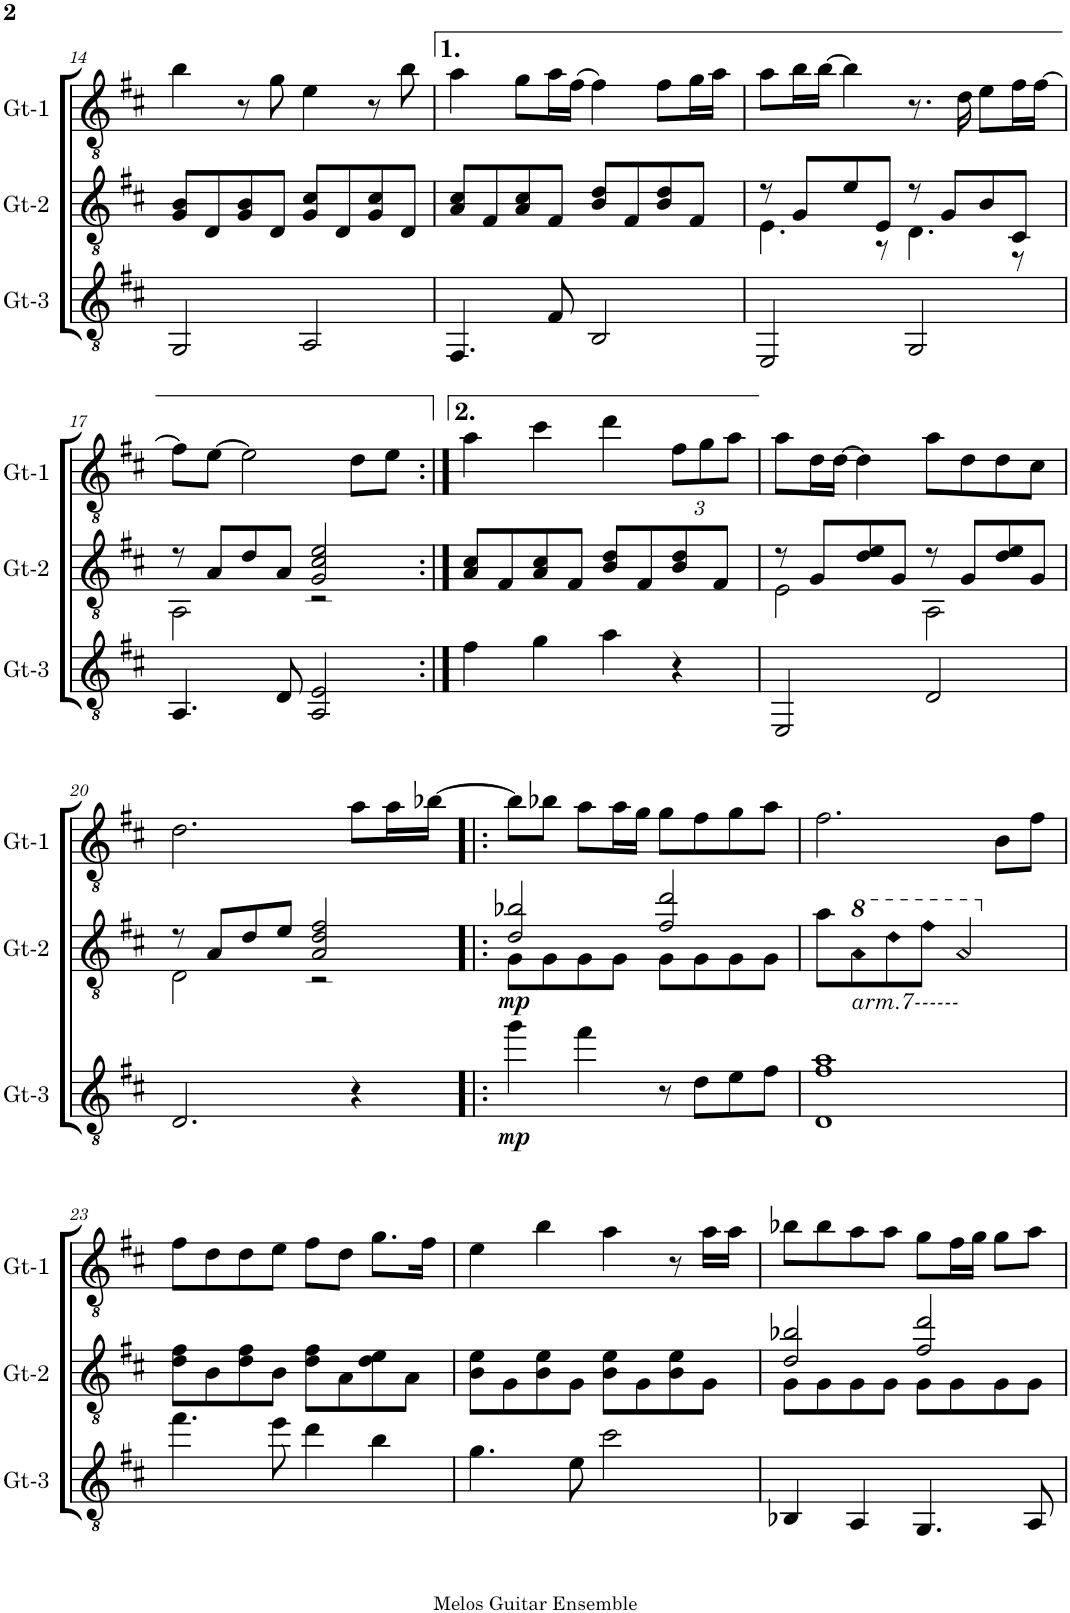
**kern	**dynam	**kern	**dynam	**kern
*part3	*part3	*part2	*part2	*part1
*staff3	*staff3	*staff2	*staff2	*staff1
*I"Gt-3	*	*I"Gt-2	*	*I"Gt-1
*I'Gt-3	*	*I'Gt-2	*	*I'Gt-1
!!LO:PB:g=z
*clefGv2	*	*clefGv2	*	*clefGv2
*k[f#c#]	*	*k[f#c#]	*	*k[f#c#]
*M4/4	*	*M4/4	*	*M4/4
=14	=14	=14	=14	=14
2GG/	.	8G/ 8B/L	.	4b\
.	.	8D/	.	.
.	.	8G/ 8B/	.	8r
.	.	8D/J	.	8g\
2AA/	.	8G/ 8c#/L	.	4e\
.	.	8D/	.	.
.	.	8G/ 8c#/	.	8r
.	.	8D/J	.	8b\
=15	=15	=15	=15	=15
4.FF#/	.	8A/ 8c#/L	.	4a\
.	.	8F#/	.	.
.	.	8A/ 8c#/	.	8g\L
8F#/	.	8F#/J	.	16a\L
.	.	.	.	(16f#\JJ
2BB/	.	8B/ 8d/L	.	4f#\)
.	.	8F#/	.	.
.	.	8B/ 8d/	.	8f#\L
.	.	8F#/J	.	16g\L
.	.	.	.	16a\JJ
=16	=16	=16	=16	=16
*	*	*^	*	*
2EE/	.	8r	4.E\	.	8a\L
.	.	8G/L	.	.	16b\L
.	.	.	.	.	[16b\JJ
.	.	8e/	.	.	4b\]
.	.	8E/J	8r	.	.
2GG/	.	8r	4.D\	.	8.r
.	.	8G/L	.	.	.
.	.	.	.	.	16d\
.	.	8B/	.	.	8e\L
.	.	8C#/J	8r	.	16f#\L
.	.	.	.	.	[16f#\JJ
!!LO:LB:g=z
=17	=17	=17	=17	=17	=17
4.AA/	.	8r	2AA\	.	8f#\L]
.	.	8A/L	.	.	[8e\J
.	.	8d/	.	.	2e\]
8D/	.	8A/J	.	.	.
2AA/ 2E/	.	2G/ 2c#/ 2e/	2r	.	.
.	.	.	.	.	8d\L
.	.	.	.	.	8e\J
*	*	*v	*v	*	*
=18:|!	=18:|!	=18:|!	=18:|!	=18:|!
4f#\	.	8A/ 8c#/L	.	4a\
.	.	8F#/	.	.
4g\	.	8A/ 8c#/	.	4cc#\
.	.	8F#/J	.	.
4a\	.	8B/ 8d/L	.	4dd\
.	.	8F#/	.	.
*	*	*	*	*Xbrackettup
4r	.	8B/ 8d/	.	12f#\L
.	.	.	.	12g\
.	.	8F#/J	.	.
.	.	.	.	12a\J
=19	=19	=19	=19	=19
*	*	*^	*	*
2EE/	.	8r	2E\	.	8a\L
.	.	8G/L	.	.	16d\L
.	.	.	.	.	[16d\JJ
.	.	8d/ 8e/	.	.	4d\]
.	.	8G/J	.	.	.
2D/	.	8r	2AA\	.	8a\L
.	.	8G/L	.	.	8d\
.	.	8d/ 8e/	.	.	8d\
.	.	8G/J	.	.	8c#\J
!!LO:LB:g=z
=20	=20	=20	=20	=20	=20
2.D/	.	8r	2D\	.	2.d\
.	.	8A/L	.	.	.
.	.	8d/	.	.	.
.	.	8e/J	.	.	.
.	.	2A/ 2d/ 2f#/	2r	.	.
4r	.	.	.	.	8a\L
.	.	.	.	.	16a\L
.	.	.	.	.	[16b-X\JJ
=21!|:	=21!|:	=21!|:	=21!|:	=21!|:	=21!|:
!	!LO:DY:b	!	!	!LO:DY:b	!
4gg\	mp	2d/ 2b-X/	8G\L	mp	8b-\L]
.	.	.	8G\	.	8b-X\J
4ff#\	.	.	8G\	.	8a\L
.	.	.	8G\J	.	16a\L
.	.	.	.	.	16g\JJ
8r	.	2f#/ 2dd/	8G\L	.	8g\L
8d\L	.	.	8G\	.	8f#\
8e\	.	.	8G\	.	8g\
8f#\J	.	.	8G\J	.	8a\J
*	*	*v	*v	*	*
=22	=22	=22	=22	=22
1D 1f# 1a	.	8a\L	.	2.f#\
*	*	*8va	*	*
!	!	!LO:TX:b:i:t=arm.7------	!	!
!	!	!LO:N:head=diamond	!	!
.	.	8a\	.	.
!	!	!LO:N:head=diamond	!	!
.	.	8dd\	.	.
!	!	!LO:N:head=diamond	!	!
.	.	8ff#\J	.	.
!	!	!LO:N:head=diamond	!	!
.	.	2a/	.	.
.	.	.	.	8B\L
.	.	.	.	8f#\J
!!LO:LB:g=z
=23	=23	=23	=23	=23
*	*	*X8va	*	*
4.ff#\	.	8d\ 8f#\L	.	8f#\L
.	.	8B\	.	8d\
.	.	8d\ 8f#\	.	8d\
8ee\	.	8B\J	.	8e\J
4dd\	.	8d\ 8f#\L	.	8f#\L
.	.	8A\	.	8d\J
4b\	.	8d\ 8e\	.	8.g\L
.	.	8A\J	.	.
.	.	.	.	16f#\Jk
=24	=24	=24	=24	=24
4.g\	.	8B\ 8e\L	.	4e\
.	.	8G\	.	.
.	.	8B\ 8e\	.	4b\
8e\	.	8G\J	.	.
2cc#\	.	8B\ 8e\L	.	4a\
.	.	8G\	.	.
.	.	8B\ 8e\	.	8r
.	.	8G\J	.	16a\LL
.	.	.	.	16a\JJ
=25	=25	=25	=25	=25
*	*	*^	*	*
4BB-X/	.	2d/ 2b-X/	8G\L	.	8b-X\L
.	.	.	8G\	.	8b-\
4AA/	.	.	8G\	.	8a\
.	.	.	8G\J	.	8a\J
4.GG/	.	2f#/ 2dd/	8G\L	.	8g\L
.	.	.	8G\	.	16f#\L
.	.	.	.	.	16g\JJ
.	.	.	8G\	.	8g\L
8AA/	.	.	8G\J	.	8a\J
*	*	*v	*v	*	*
=	=	=	=	=
*-	*-	*-	*-	*-
